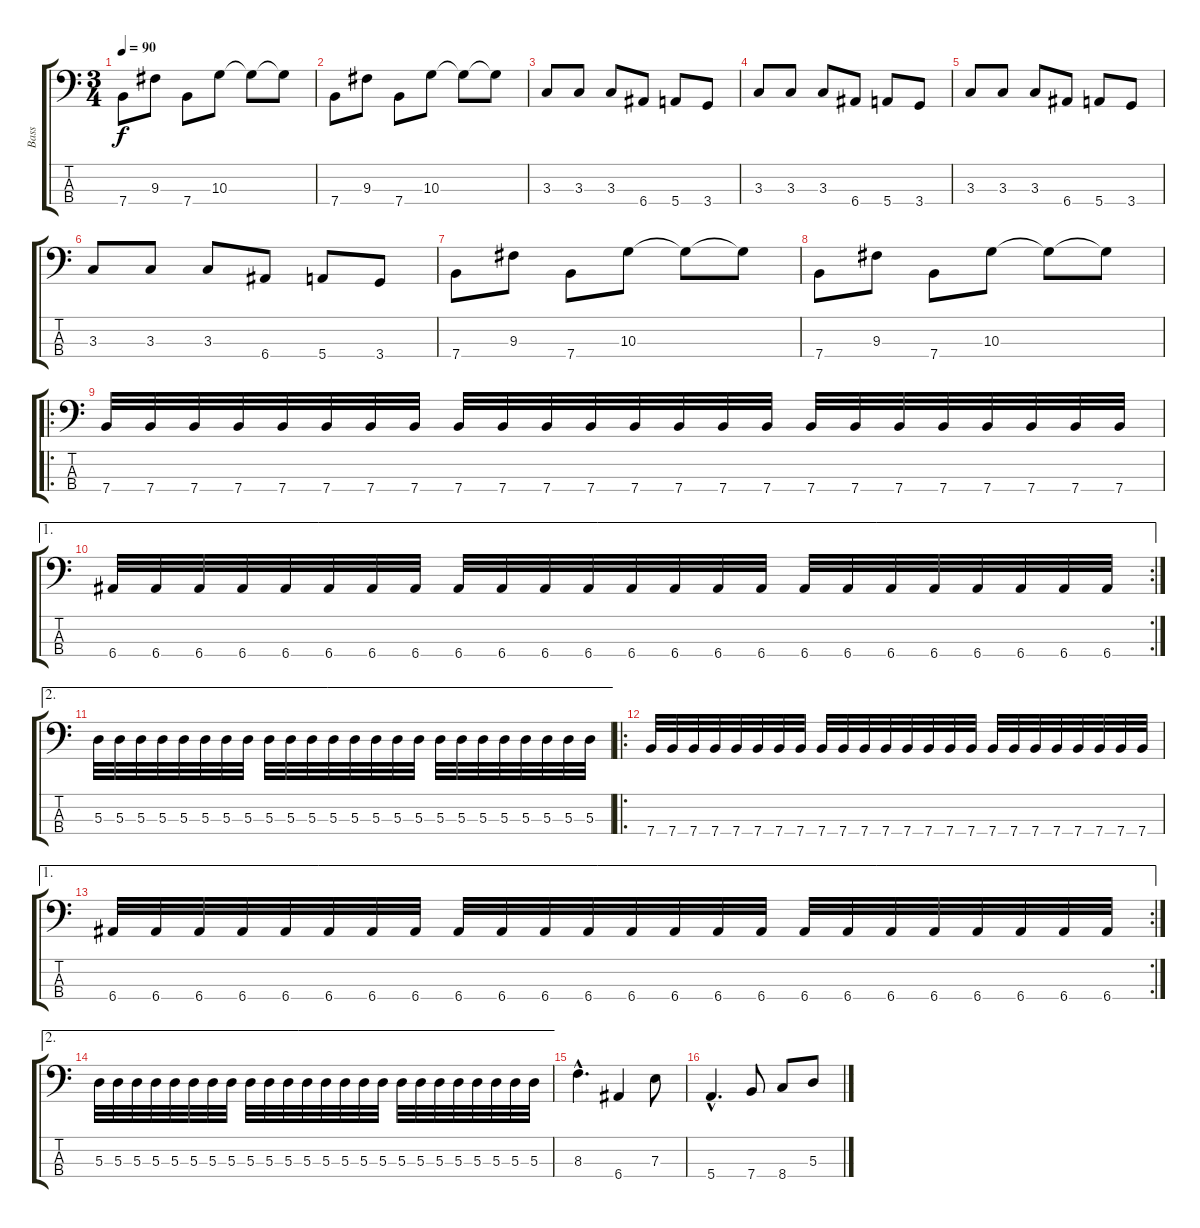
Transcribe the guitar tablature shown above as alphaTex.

\track ("Bass" "Bass") {instrument electricbassfinger}
\staff {score tabs}
\tuning (G2 D2 A1 E1) {hide}
\ts (3 4)
\tempo 90
\clef f4
\ks c
7.4.8{dy f} 9.3.8 7.4.8 10.3.8 10.3{t}.8 10.3{t}.8 |
7.4.8 9.3.8 7.4.8 10.3.8 10.3{t}.8 10.3{t}.8 |
3.3.8 3.3.8 3.3.8 6.4.8 5.4.8 3.4.8 |
3.3.8 3.3.8 3.3.8 6.4.8 5.4.8 3.4.8 |
3.3.8 3.3.8 3.3.8 6.4.8 5.4.8 3.4.8 |
3.3.8 3.3.8 3.3.8 6.4.8 5.4.8 3.4.8 |
7.4.8 9.3.8 7.4.8 10.3.8 10.3{t}.8 10.3{t}.8 |
7.4.8 9.3.8 7.4.8 10.3.8 10.3{t}.8 10.3{t}.8 |
\ro
7.4.32 7.4.32 7.4.32 7.4.32 7.4.32 7.4.32 7.4.32 7.4.32 7.4.32 7.4.32 7.4.32 7.4.32 7.4.32 7.4.32 7.4.32 7.4.32 7.4.32 7.4.32 7.4.32 7.4.32 7.4.32 7.4.32 7.4.32 7.4.32 |
\ae 1
\rc 2
6.4.32 6.4.32 6.4.32 6.4.32 6.4.32 6.4.32 6.4.32 6.4.32 6.4.32 6.4.32 6.4.32 6.4.32 6.4.32 6.4.32 6.4.32 6.4.32 6.4.32 6.4.32 6.4.32 6.4.32 6.4.32 6.4.32 6.4.32 6.4.32 |
\ae 2
5.3.32 5.3.32 5.3.32 5.3.32 5.3.32 5.3.32 5.3.32 5.3.32 5.3.32 5.3.32 5.3.32 5.3.32 5.3.32 5.3.32 5.3.32 5.3.32 5.3.32 5.3.32 5.3.32 5.3.32 5.3.32 5.3.32 5.3.32 5.3.32 |
\ro
7.4.32 7.4.32 7.4.32 7.4.32 7.4.32 7.4.32 7.4.32 7.4.32 7.4.32 7.4.32 7.4.32 7.4.32 7.4.32 7.4.32 7.4.32 7.4.32 7.4.32 7.4.32 7.4.32 7.4.32 7.4.32 7.4.32 7.4.32 7.4.32 |
\ae 1
\rc 2
6.4.32 6.4.32 6.4.32 6.4.32 6.4.32 6.4.32 6.4.32 6.4.32 6.4.32 6.4.32 6.4.32 6.4.32 6.4.32 6.4.32 6.4.32 6.4.32 6.4.32 6.4.32 6.4.32 6.4.32 6.4.32 6.4.32 6.4.32 6.4.32 |
\ae 2
5.3.32 5.3.32 5.3.32 5.3.32 5.3.32 5.3.32 5.3.32 5.3.32 5.3.32 5.3.32 5.3.32 5.3.32 5.3.32 5.3.32 5.3.32 5.3.32 5.3.32 5.3.32 5.3.32 5.3.32 5.3.32 5.3.32 5.3.32 5.3.32 |
8.3{hac}.4{d} 6.4.4 7.3.8 |
5.4{hac}.4{d} 7.4.8 8.4.8 5.3.8
